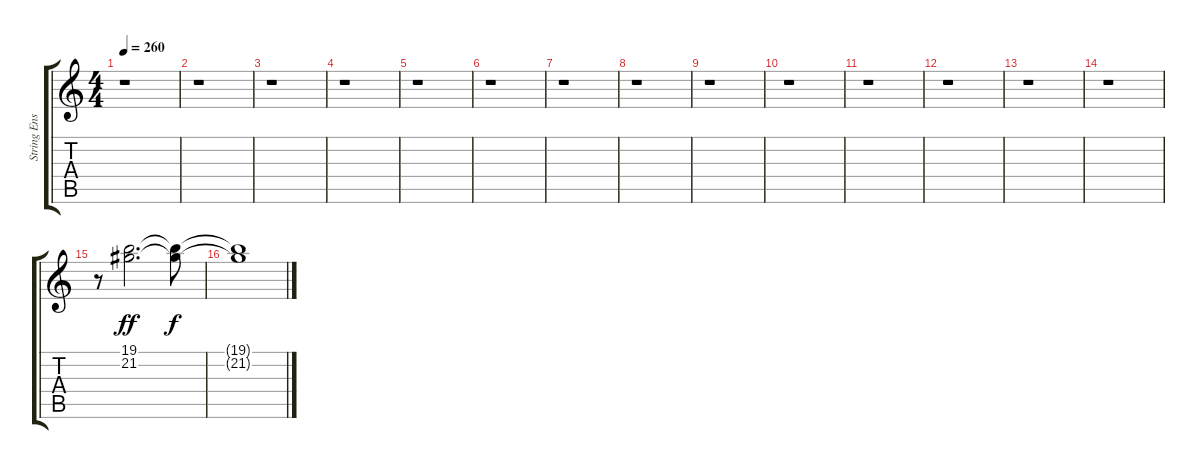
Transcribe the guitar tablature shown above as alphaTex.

\track ("String Ensemble" "String Ens") {instrument stringensemble1}
\staff {score tabs}
\tuning (E4 B3 G3 D3 A2 E2) {hide}
\ts (4 4)
\tempo 260
\clef g2
\ks c
r.1{dy f} |
r.1 |
r.1 |
r.1 |
r.1 |
r.1 |
r.1 |
r.1 |
r.1 |
r.1 |
r.1 |
r.1 |
r.1 |
r.1 |
r.8 (19.1 21.2).2{d dy ff} (19.1{t} 21.2{t}).8{dy f} |
(19.1{t} 21.2{t}).1
